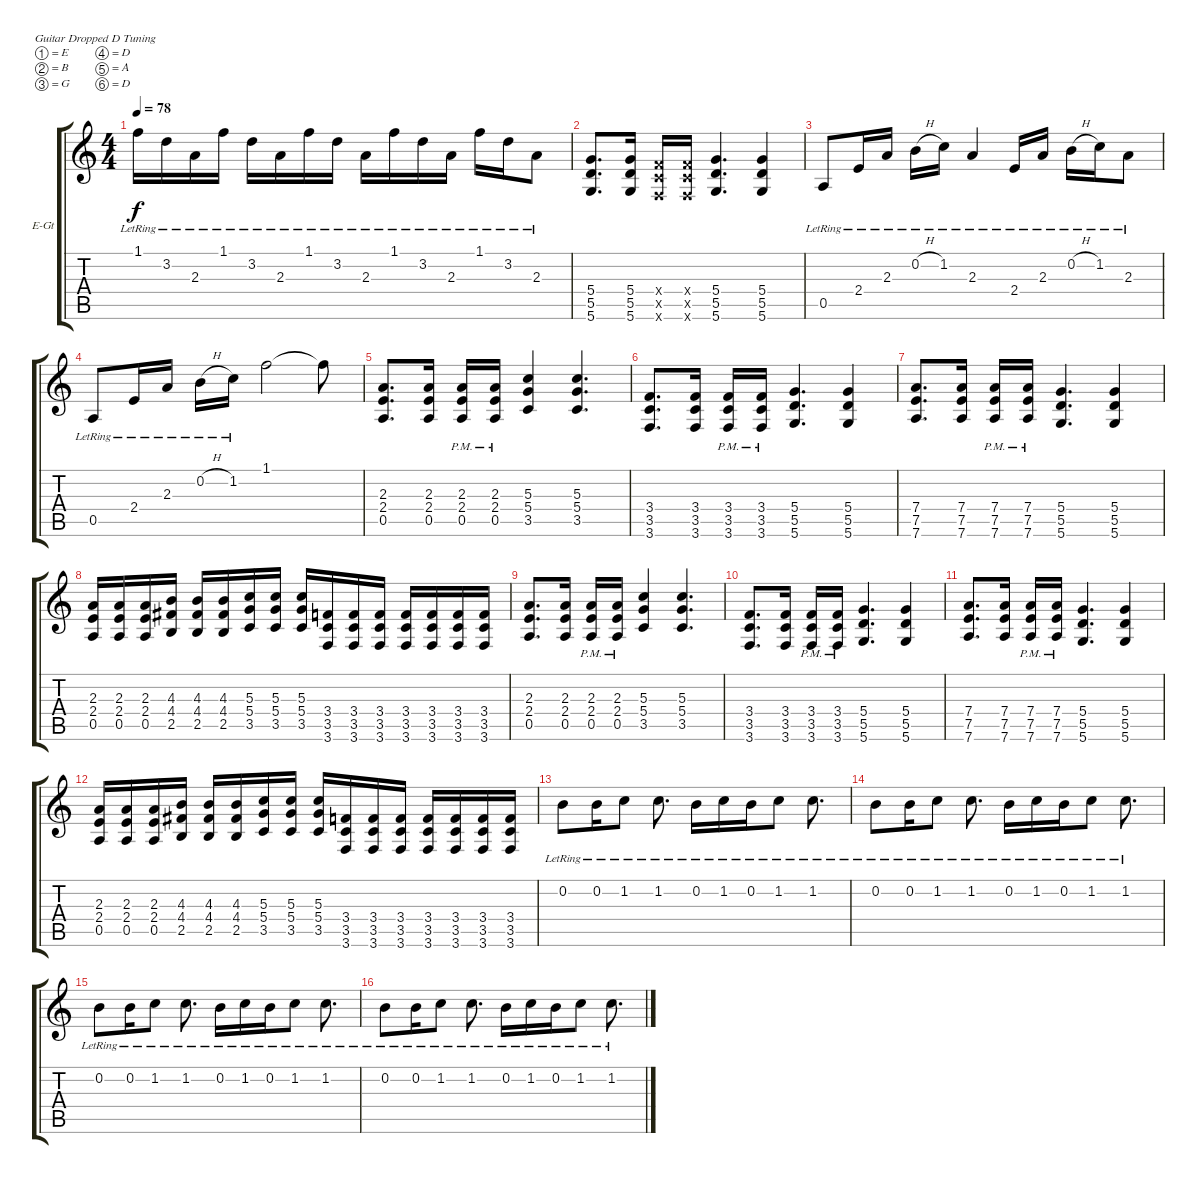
\bracketExtendMode groupsimilarinstruments
\firstSystemTrackNameOrientation horizontal
\otherSystemsTrackNameOrientation horizontal
\track ("Clean Guitar" "E-Gt") {instrument electricguitarclean}
\staff {score tabs}
\tuning (E4 B3 G3 D3 A2 D2)
\ts (4 4)
\tempo 78
\clef g2
\scale
0.333333
\ks c
1.1{lr}.16{dy f} 3.2{lr}.16 2.3{lr}.16 1.1{lr}.16 3.2{lr}.16 2.3{lr}.16 1.1{lr}.16 3.2{lr}.16 2.3{lr}.16 1.1{lr}.16 3.2{lr}.16 2.3{lr}.16 1.1{lr}.16 3.2{lr}.16 2.3{lr}.8 |
\scale
0.333333 (5.6 5.5 5.4).8{d} (5.6 5.5 5.4).16 (3.6{x} 3.5{x} 3.4{x}).16 (3.6{x} 3.5{x} 3.4{x}).16 (5.6 5.5 5.4).4{d} (5.6 5.5 5.4).4 |
\scale
0.333333 0.5{lr}.8 2.4{lr}.16 2.3{lr}.16 0.2{h lr}.16 1.2{lr}.16 2.3{lr}.4 2.4{lr}.16 2.3{lr}.16 0.2{h lr}.16 1.2{lr}.16 2.3{lr}.8 |
\scale
0.333333 0.5{lr}.8 2.4{lr}.16 2.3{lr}.16 0.2{h lr}.16 1.2{lr}.16 1.1.2 1.1{t}.8 |
\scale
0.333333 (2.4 2.3 0.5).8{d} (2.4 2.3 0.5).16 (2.4{pm} 2.3{pm} 0.5{pm}).16 (2.4{pm} 2.3{pm} 0.5{pm}).16 (5.3 3.5 5.4).4 (5.3 3.5 5.4).4{d} |
\scale
0.333333 (3.4 3.5 3.6).8{d} (3.4 3.5 3.6).16 (3.4{pm} 3.5{pm} 3.6{pm}).16 (3.4{pm} 3.5{pm} 3.6{pm}).16 (5.4 5.6 5.5).4{d} (5.4 5.6 5.5).4 |
\scale
0.333333 (7.5 7.4 7.6).8{d} (7.5 7.4 7.6).16 (7.5{pm} 7.4{pm} 7.6{pm}).16 (7.5{pm} 7.4{pm} 7.6{pm}).16 (5.4 5.6 5.5).4{d} (5.4 5.6 5.5).4 |
\scale
0.333333 (0.5 2.4 2.3).16 (0.5 2.4 2.3).16 (0.5 2.4 2.3).16 (2.5 4.4 4.3).16 (2.5 4.4 4.3).16 (2.5 4.4 4.3).16 (3.5 5.3 5.4).16 (3.5 5.3 5.4).16 (3.5 5.3 5.4).16 (3.4 3.5 3.6).16 (3.4 3.5 3.6).16 (3.4 3.5 3.6).16 (3.4 3.5 3.6).16 (3.4 3.5 3.6).16 (3.4 3.5 3.6).16 (3.4 3.5 3.6).16 |
\scale
0.333333 (2.4 2.3 0.5).8{d} (2.4 2.3 0.5).16 (2.4{pm} 2.3{pm} 0.5{pm}).16 (2.4{pm} 2.3{pm} 0.5{pm}).16 (5.3 3.5 5.4).4 (5.3 3.5 5.4).4{d} |
\scale
0.333333 (3.4 3.5 3.6).8{d} (3.4 3.5 3.6).16 (3.4{pm} 3.5{pm} 3.6{pm}).16 (3.4{pm} 3.5{pm} 3.6{pm}).16 (5.4 5.6 5.5).4{d} (5.4 5.6 5.5).4 |
\scale
0.333333 (7.5 7.4 7.6).8{d} (7.5 7.4 7.6).16 (7.5{pm} 7.4{pm} 7.6{pm}).16 (7.5{pm} 7.4{pm} 7.6{pm}).16 (5.4 5.6 5.5).4{d} (5.4 5.6 5.5).4 |
\scale
0.333333 (0.5 2.4 2.3).16 (0.5 2.4 2.3).16 (0.5 2.4 2.3).16 (2.5 4.4 4.3).16 (2.5 4.4 4.3).16 (2.5 4.4 4.3).16 (3.5 5.3 5.4).16 (3.5 5.3 5.4).16 (3.5 5.3 5.4).16 (3.4 3.5 3.6).16 (3.4 3.5 3.6).16 (3.4 3.5 3.6).16 (3.4 3.5 3.6).16 (3.4 3.5 3.6).16 (3.4 3.5 3.6).16 (3.4 3.5 3.6).16 |
\scale
0.333333 0.2{lr}.8 0.2{lr}.16 1.2{lr}.8 1.2{lr}.8{d} 0.2{lr}.16 1.2{lr}.16 0.2{lr}.16 1.2{lr}.8 1.2{lr}.8{d} |
\scale
0.333333 0.2{lr}.8 0.2{lr}.16 1.2{lr}.8 1.2{lr}.8{d} 0.2{lr}.16 1.2{lr}.16 0.2{lr}.16 1.2{lr}.8 1.2{lr}.8{d} |
\scale
0.333333 0.2{lr}.8 0.2{lr}.16 1.2{lr}.8 1.2{lr}.8{d} 0.2{lr}.16 1.2{lr}.16 0.2{lr}.16 1.2{lr}.8 1.2{lr}.8{d} |
\scale
0.333333 0.2{lr}.8 0.2{lr}.16 1.2{lr}.8 1.2{lr}.8{d} 0.2{lr}.16 1.2{lr}.16 0.2{lr}.16 1.2{lr}.8 1.2{lr}.8{d}
